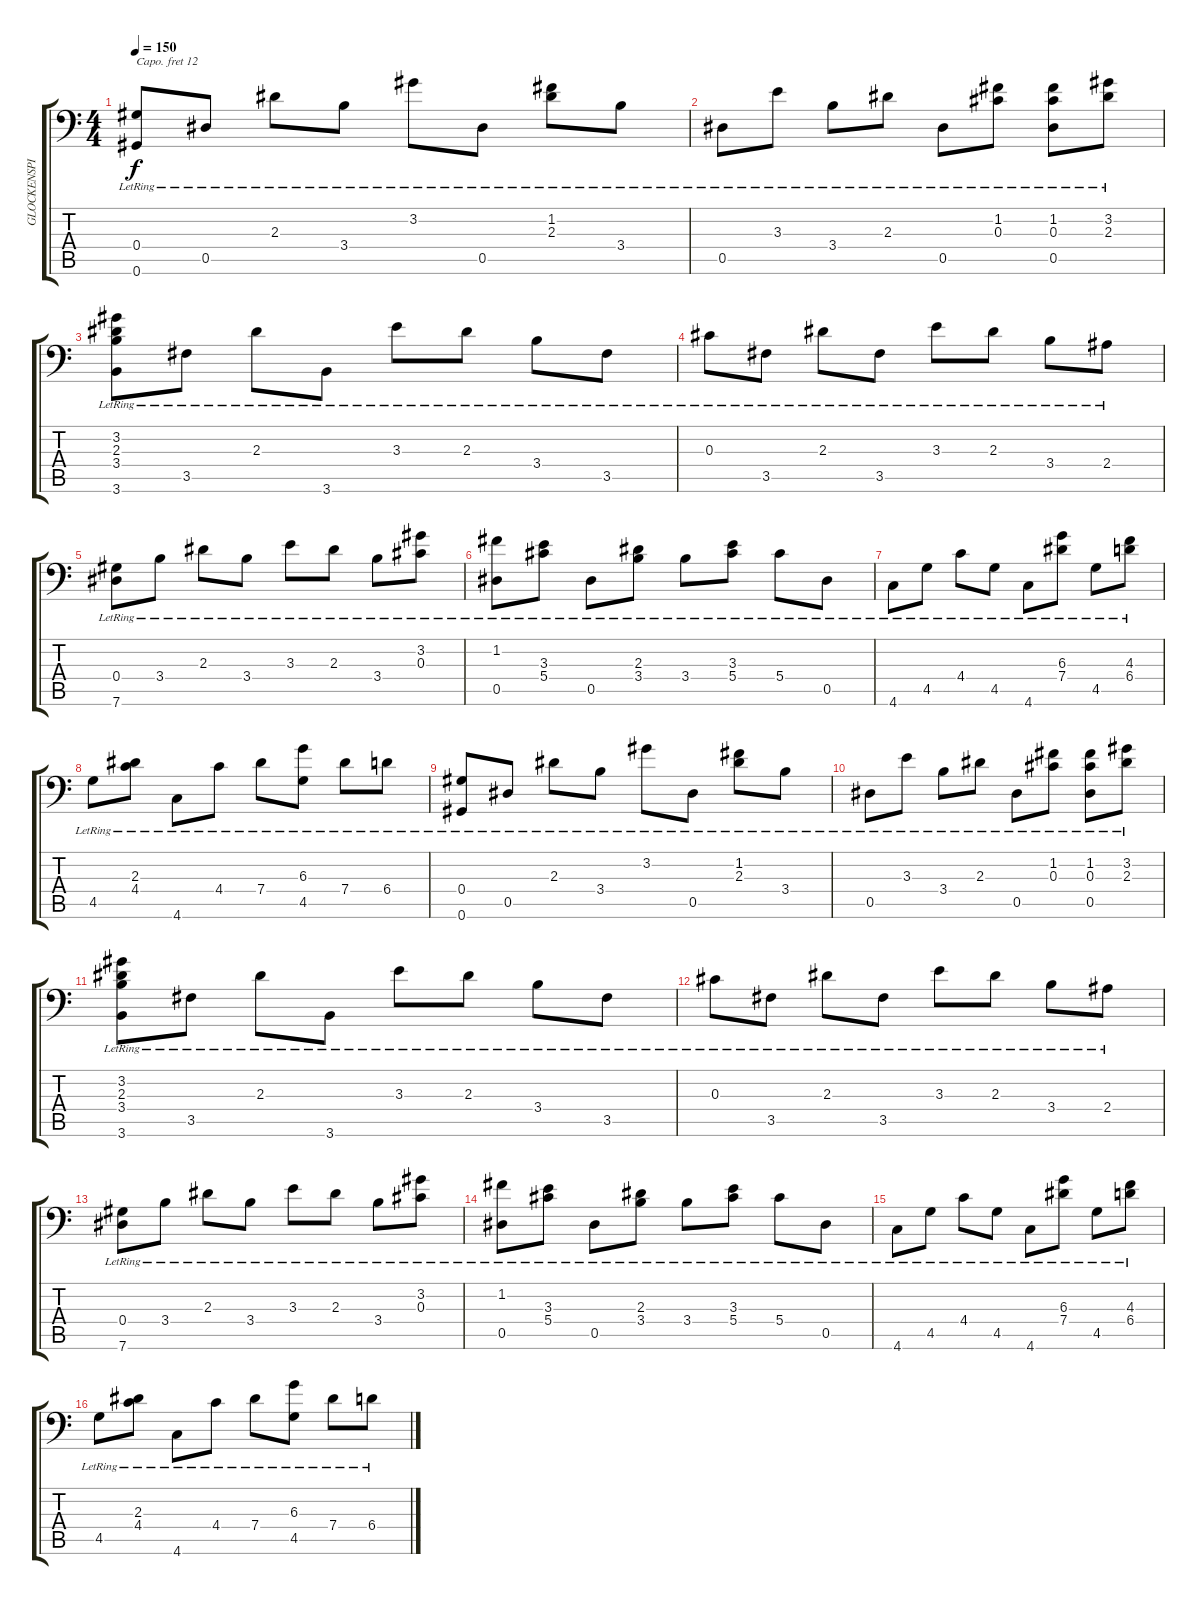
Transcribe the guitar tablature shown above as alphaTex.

\track ("GLOCKENSPIEL" "GLOCKENSPI") {instrument glockenspiel}
\staff {score tabs}
\capo 12
\tuning (Bb3 F3 Db3 Ab2 Eb2 Ab1) {hide}
\ts (4 4)
\tempo 150
\clef f4
\ks c
(0.4{lr} 0.6{lr}).8{dy f} 0.5{lr}.8 2.3{lr}.8 3.4{lr}.8 3.2{lr}.8 0.5{lr}.8 (1.2{lr} 2.3{lr}).8 3.4{lr}.8 |
0.5{lr}.8 3.3{lr}.8 3.4{lr}.8 2.3{lr}.8 0.5{lr}.8 (1.2{lr} 0.3{lr}).8 (1.2{lr} 0.3{lr} 0.5{lr}).8 (3.2{lr} 2.3{lr}).8 |
(3.2 2.3{lr} 3.4{lr} 3.6{lr}).8 3.5{lr}.8 2.3{lr}.8 3.6{lr}.8 3.3{lr}.8 2.3{lr}.8 3.4{lr}.8 3.5{lr}.8 |
0.3{lr}.8 3.5{lr}.8 2.3{lr}.8 3.5{lr}.8 3.3{lr}.8 2.3{lr}.8 3.4{lr}.8 2.4{lr}.8 |
(0.4{lr} 7.6{lr}).8 3.4{lr}.8 2.3{lr}.8 3.4{lr}.8 3.3{lr}.8 2.3{lr}.8 3.4{lr}.8 (3.2{lr} 0.3{lr}).8 |
(1.2{lr} 0.5{lr}).8 (3.3 5.4{lr}).8 0.5{lr}.8 (2.3{lr} 3.4{lr}).8 3.4{lr}.8 (3.3{lr} 5.4{lr}).8 5.4{lr}.8 0.5{lr}.8 |
4.6{lr}.8 4.5{lr}.8 4.4{lr}.8 4.5{lr}.8 4.6{lr}.8 (6.3{lr} 7.4{lr}).8 4.5{lr}.8 (4.3{lr} 6.4{lr}).8 |
4.5{lr}.8 (2.3{lr} 4.4{lr}).8 4.6{lr}.8 4.4{lr}.8 7.4{lr}.8 (6.3{lr} 4.5{lr}).8 7.4{lr}.8 6.4{lr}.8 |
(0.4{lr} 0.6{lr}).8 0.5{lr}.8 2.3{lr}.8 3.4{lr}.8 3.2{lr}.8 0.5{lr}.8 (1.2{lr} 2.3{lr}).8 3.4{lr}.8 |
0.5{lr}.8 3.3{lr}.8 3.4{lr}.8 2.3{lr}.8 0.5{lr}.8 (1.2{lr} 0.3{lr}).8 (1.2{lr} 0.3{lr} 0.5{lr}).8 (3.2{lr} 2.3{lr}).8 |
(3.2 2.3{lr} 3.4{lr} 3.6{lr}).8 3.5{lr}.8 2.3{lr}.8 3.6{lr}.8 3.3{lr}.8 2.3{lr}.8 3.4{lr}.8 3.5{lr}.8 |
0.3{lr}.8 3.5{lr}.8 2.3{lr}.8 3.5{lr}.8 3.3{lr}.8 2.3{lr}.8 3.4{lr}.8 2.4{lr}.8 |
(0.4{lr} 7.6{lr}).8 3.4{lr}.8 2.3{lr}.8 3.4{lr}.8 3.3{lr}.8 2.3{lr}.8 3.4{lr}.8 (3.2{lr} 0.3{lr}).8 |
(1.2{lr} 0.5{lr}).8 (3.3 5.4{lr}).8 0.5{lr}.8 (2.3{lr} 3.4{lr}).8 3.4{lr}.8 (3.3{lr} 5.4{lr}).8 5.4{lr}.8 0.5{lr}.8 |
4.6{lr}.8 4.5{lr}.8 4.4{lr}.8 4.5{lr}.8 4.6{lr}.8 (6.3{lr} 7.4{lr}).8 4.5{lr}.8 (4.3{lr} 6.4{lr}).8 |
4.5{lr}.8 (2.3{lr} 4.4{lr}).8 4.6{lr}.8 4.4{lr}.8 7.4{lr}.8 (6.3{lr} 4.5{lr}).8 7.4{lr}.8 6.4{lr}.8
